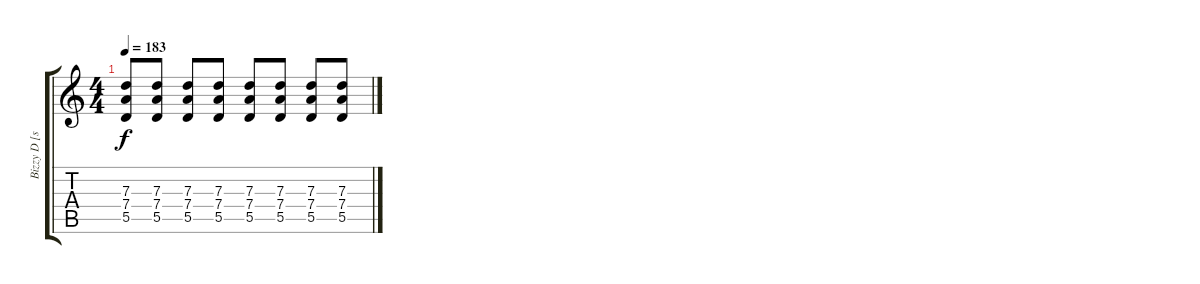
\track ("Bizzy D [stodio]" "Bizzy D [s") {instrument overdrivenguitar}
\staff {score tabs}
\tuning (E4 B3 G3 D3 A2 E2) {hide}
\ts (4 4)
\tempo 183
\clef g2
\ks c
(7.3 7.4 5.5).8{dy f} (7.3 7.4 5.5).8 (7.3 7.4 5.5).8 (7.3 7.4 5.5).8 (7.3 7.4 5.5).8 (7.3 7.4 5.5).8 (7.3 7.4 5.5).8 (7.3 7.4 5.5).8
